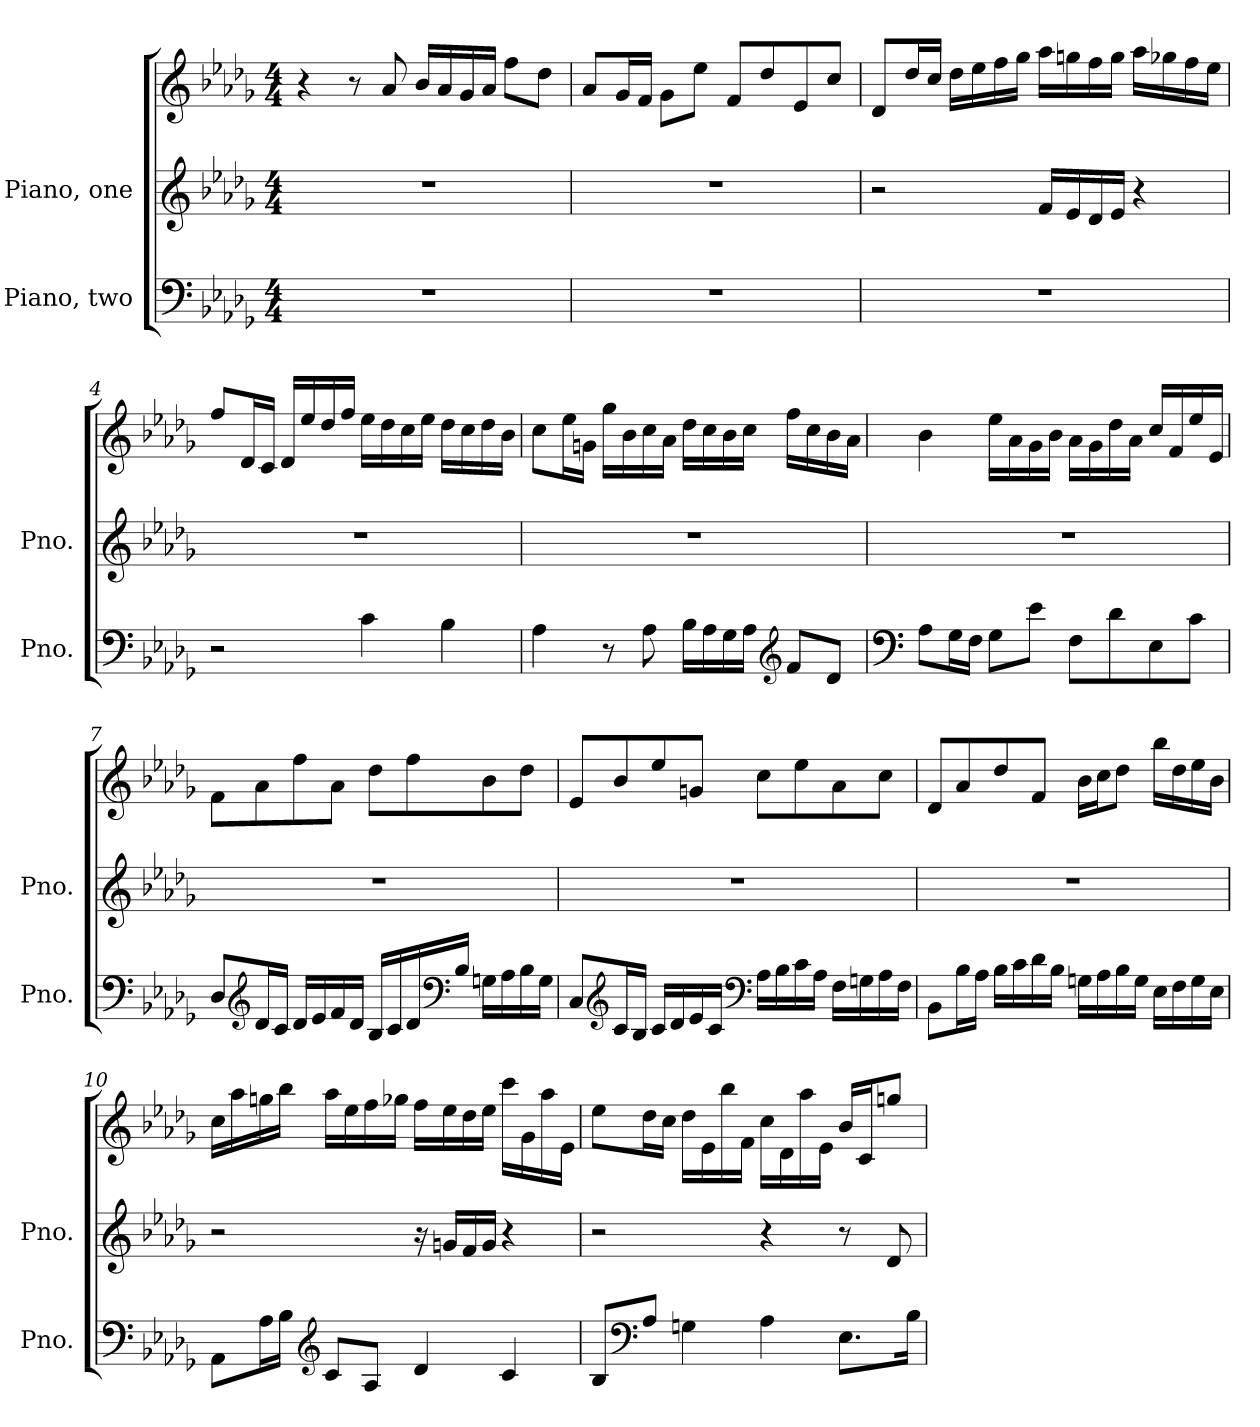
**kern	**kern	**kern
*part2	*part1	*part1
*staff3	*staff2	*staff1
*I"Piano, two	*I"Piano, one	*
*I'Pno.	*I'Pno.	*
*clefF4	*clefG2	*clefG2
*k[b-e-a-d-g-]	*k[b-e-a-d-g-]	*k[b-e-a-d-g-]
*M4/4	*M4/4	*M4/4
*MM96	*MM96	*MM96
=1	=1	=1
1r	1r	4r
.	.	8r
.	.	8a-/
.	.	16b-/LL
.	.	16a-/
.	.	16g-/
.	.	16a-/JJ
.	.	8ff\L
.	.	8dd-\J
=2	=2	=2
1r	1r	8a-/L
.	.	16g-/L
.	.	16f/JJ
.	.	8g-\L
.	.	8ee-\J
.	.	8f/L
.	.	8dd-/
.	.	8e-/
.	.	8cc/J
=3	=3	=3
1r	2r	8d-/L
.	.	16dd-/L
.	.	16cc/JJ
.	.	16dd-\LL
.	.	16ee-\
.	.	16ff\
.	.	16gg-\JJ
.	16f/LL	16aa-\LL
.	16e-/	16ggn\
.	16d-/	16ff\
.	16e-/JJ	16gg\JJ
.	4r	16aa-\LL
.	.	16gg-X\
.	.	16ff\
.	.	16ee-\JJ
!!LO:LB:g=z
=4	=4	=4
2r	1r	8ff/L
.	.	16d-/L
.	.	16c/JJ
.	.	16d-/LL
.	.	16ee-/
.	.	16dd-/
.	.	16ff/JJ
4c\	.	16ee-\LL
.	.	16dd-\
.	.	16cc\
.	.	16ee-\JJ
4B-\	.	16dd-\LL
.	.	16cc\
.	.	16dd-\
.	.	16b-\JJ
=5	=5	=5
4A-\	1r	8cc\L
.	.	16ee-\L
.	.	16gn\JJ
8r	.	16gg-\LL
.	.	16b-\
8A-\	.	16cc\
.	.	16a-\JJ
16B-\LL	.	16dd-\LL
16A-\	.	16cc\
16G-\	.	16b-\
16A-\JJ	.	16cc\JJ
*clefG2	*	*
8f/L	.	16ff\LL
.	.	16cc\
8d-/J	.	16b-\
.	.	16a-\JJ
!!LO:LB:g=z
=6	=6	=6
*clefF4	*	*
8A-\L	1r	4b-\
16G-\L	.	.
16F\JJ	.	.
8G-\L	.	16ee-\LL
.	.	16a-\
8e-\J	.	16g-\
.	.	16b-\JJ
8F\L	.	16a-\LL
.	.	16g-\
8d-\	.	16dd-\
.	.	16a-\JJ
8E-\	.	16cc/LL
.	.	16f/
8c\J	.	16ee-/
.	.	16e-/JJ
=7	=7	=7
8D-/L	1r	8f\L
*clefG2	*	*
16d-/L	.	8a-\
16c/JJ	.	.
16d-/LL	.	8ff\
16e-/	.	.
16f/	.	8a-\J
16d-/JJ	.	.
16B-/LL	.	8dd-\L
16c/	.	.
16d-/	.	8ff\
*clefF4	*	*
16B-/JJ	.	.
16Gn\LL	.	8b-\
16A-\	.	.
16B-\	.	8dd-\J
16G\JJ	.	.
!!LO:LB:g=z
=8	=8	=8
8C/L	1r	8e-/L
*clefG2	*	*
16c/L	.	8b-/
16B-/JJ	.	.
16c/LL	.	8ee-/
16d-/	.	.
16e-/	.	8gn/J
16c/JJ	.	.
*clefF4	*	*
16A-\LL	.	8cc\L
16B-\	.	.
16c\	.	8ee-\
16A-\JJ	.	.
16F\LL	.	8a-\
16Gn\	.	.
16A-\	.	8cc\J
16F\JJ	.	.
=9	=9	=9
8BB-\L	1r	8d-/L
16B-\L	.	8a-/
16A-\JJ	.	.
16B-\LL	.	8dd-/
16c\	.	.
16d-\	.	8f/J
16B-\JJ	.	.
16Gn\LL	.	16b-\LL
16A-\	.	16cc\J
16B-\	.	8dd-\J
16G\JJ	.	.
16E-\LL	.	16bb-\LL
16F\	.	16dd-\
16G\	.	16ee-\
16E-\JJ	.	16b-\JJ
!!LO:PB:g=z
=10	=10	=10
8AA-\L	2r	16cc\LL
.	.	16aa-\
16A-\L	.	16ggn\
16B-\JJ	.	16bb-\JJ
*clefG2	*	*
8c/L	.	16aa-\LL
.	.	16ee-\
8A-/J	.	16ff\
.	.	16gg-X\JJ
4d-/	16r	16ff\LL
.	16gn/LL	16ee-\
.	16f/	16dd-\
.	16g/JJ	16ee-\JJ
4c/	4r	16ccc\LL
.	.	16g-\
.	.	16aa-\
.	.	16e-\JJ
=11	=11	=11
8B-/L	2r	8ee-\L
*clefF4	*	*
8A-/J	.	16dd-\L
.	.	16cc\JJ
4Gn\	.	16dd-\LL
.	.	16e-\
.	.	16bb-\
.	.	16f\JJ
4A-\	4r	16cc\LL
.	.	16d-\
.	.	16aa-\
.	.	16e-\JJ
8.E-\L	8r	16b-/LL
.	.	16c/J
.	8d-/	8ggn/J
16B-\Jk	.	.
=	=	=
*-	*-	*-
